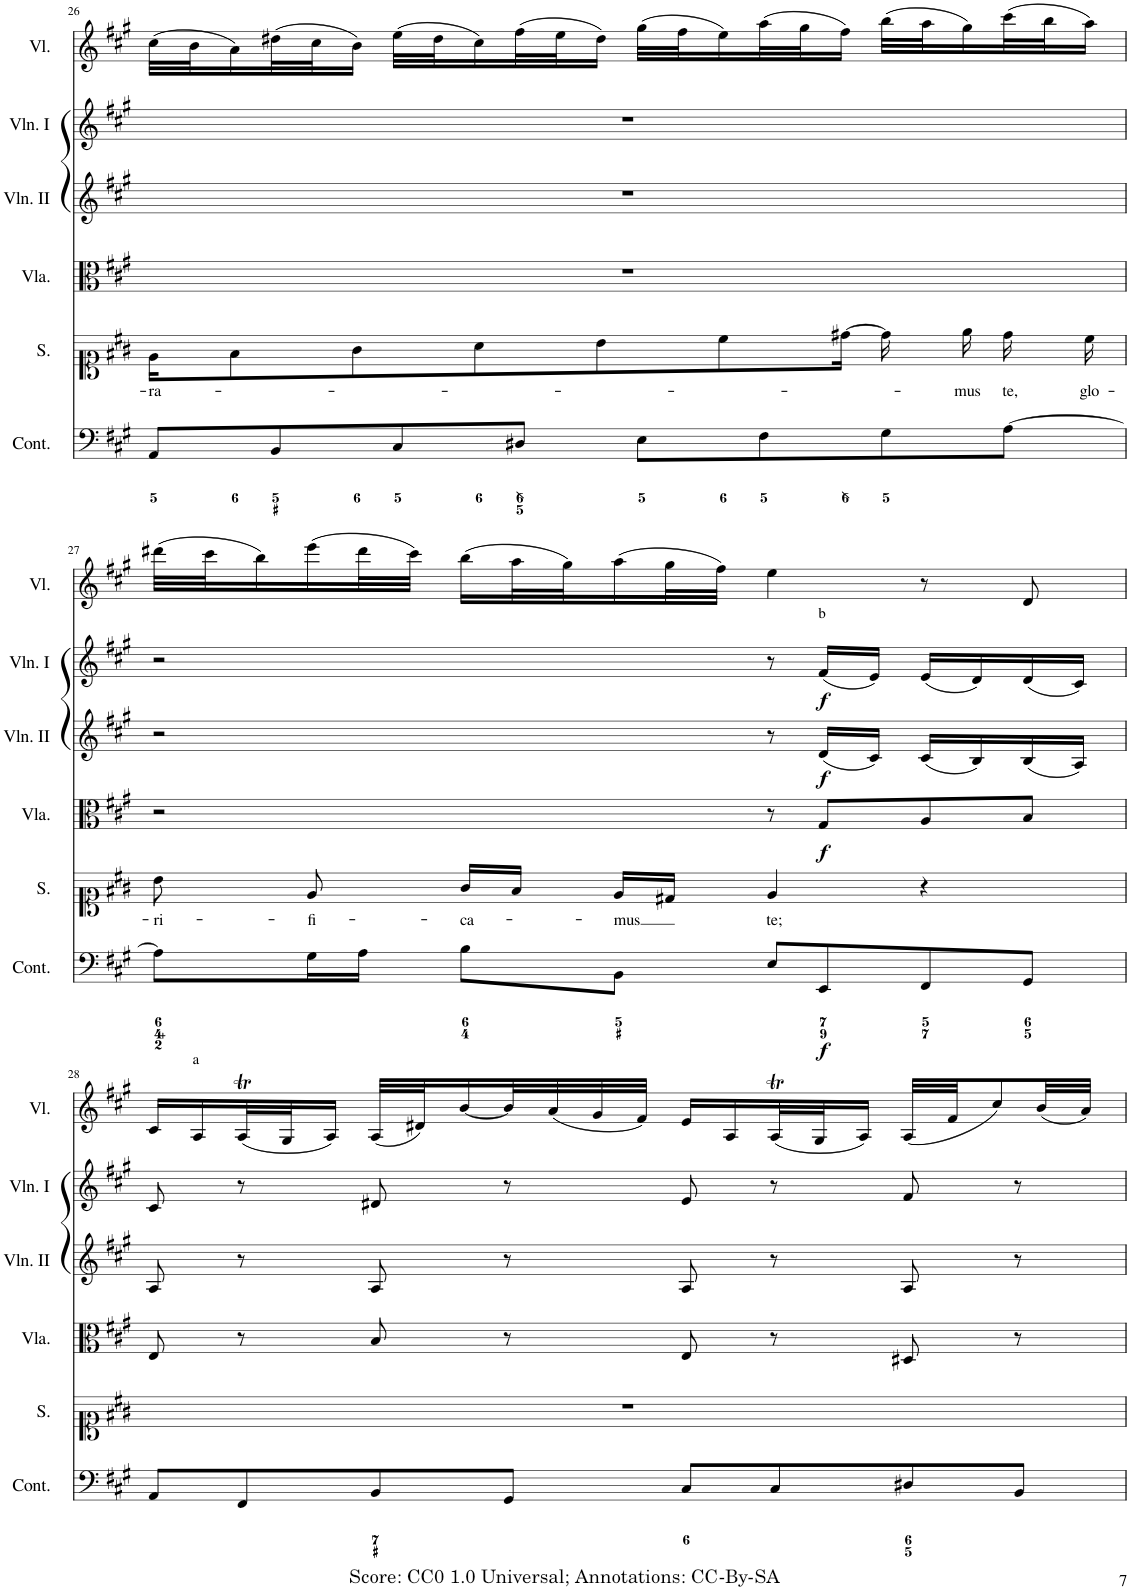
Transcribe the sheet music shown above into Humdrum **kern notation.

**kern	**dynam	**kern	**text	**kern	**dynam	**kern	**dynam	**kern	**dynam	**kern
*part6	*part6	*part5	*part5	*part4	*part4	*part3	*part3	*part2	*part2	*part1
*staff6	*staff6	*staff5	*staff5	*staff4	*staff4	*staff3	*staff3	*staff2	*staff2	*staff1
*I"Continuo	*	*I"Soprano II solo (sic)	*	*I"Viola	*	*I"Violino II	*	*I"Violino I	*	*I"Violino solo
*I'Cont.	*	*I'S.	*	*I'Vla.	*	*I'Vln. II	*	*I'Vln. I	*	*I'Vl.
!!LO:PB:g=z
*clefF4	*	*clefC1	*	*clefC3	*	*clefG2	*	*clefG2	*	*clefG2
*k[f#c#g#]	*	*k[f#c#g#]	*	*k[f#c#g#]	*	*k[f#c#g#]	*	*k[f#c#g#]	*	*k[f#c#g#]
*M4/4	*	*M4/4	*	*M4/4	*	*M4/4	*	*M4/4	*	*M4/4
*met(c)	*	*met(c)	*	*met(c)	*	*met(c)	*	*met(c)	*	*met(c)
=26	=26	=26	=26	=26	=26	=26	=26	=26	=26	=26
!	!	!	!LO:LY:b	!	!	!	!	!	!	!
8AA/L	.	16e\KL	-ra-	1r	.	1r	.	1r	.	(32cc#\LLL
.	.	.	.	.	.	.	.	.	.	32b\J
.	.	8f#\	.	.	.	.	.	.	.	16a\)
8BB/	.	.	.	.	.	.	.	.	.	(32dd#X\L
.	.	.	.	.	.	.	.	.	.	32cc#\J
.	.	8g#\	.	.	.	.	.	.	.	16b\JJ)
8C#/	.	.	.	.	.	.	.	.	.	(32ee\LLL
.	.	.	.	.	.	.	.	.	.	32dd#\J
.	.	8a\	.	.	.	.	.	.	.	16cc#\)
8D#X/J	.	.	.	.	.	.	.	.	.	(32ff#\L
.	.	.	.	.	.	.	.	.	.	32ee\J
.	.	8b\	.	.	.	.	.	.	.	16dd#\JJ)
8E\L	.	.	.	.	.	.	.	.	.	(32gg#\LLL
.	.	.	.	.	.	.	.	.	.	32ff#\J
.	.	8cc#\	.	.	.	.	.	.	.	16ee\)
8F#\	.	.	.	.	.	.	.	.	.	(32aa\L
.	.	.	.	.	.	.	.	.	.	32gg#\J
.	.	[16dd#X\Jk	.	.	.	.	.	.	.	16ff#\JJ)
8G#\	.	16dd#\]	.	.	.	.	.	.	.	(32bb\LLL
.	.	.	.	.	.	.	.	.	.	32aa\J
!	!	!	!LO:LY:b	!	!	!	!	!	!	!
.	.	16ee\	-mus	.	.	.	.	.	.	16gg#\)
!	!	!	!LO:LY:b	!	!	!	!	!	!	!
[8A\J	.	16dd#\	te,	.	.	.	.	.	.	(32ccc#\L
.	.	.	.	.	.	.	.	.	.	32bb\J
!	!	!	!LO:LY:b	!	!	!	!	!	!	!
.	.	16cc#\	glo-	.	.	.	.	.	.	16aa\JJ)
!!LO:LB:g=z
=27	=27	=27	=27	=27	=27	=27	=27	=27	=27	=27
!	!	!	!LO:LY:b	!	!	!	!	!	!	!
8A\L]	.	8b\	-ri-	2r	.	2r	.	2r	.	(32ddd#X\LLL
.	.	.	.	.	.	.	.	.	.	32ccc#\J
.	.	.	.	.	.	.	.	.	.	16bb\)
!	!	!	!LO:LY:b	!	!	!	!	!	!	!
16G#\L	.	8e/	-fi-	.	.	.	.	.	.	(16eee\
16A\JJ	.	.	.	.	.	.	.	.	.	32ddd#\L
.	.	.	.	.	.	.	.	.	.	32ccc#\JJJ)
!	!	!	!LO:LY:b	!	!	!	!	!	!	!
8B\L	.	16g#/LL	-ca-	.	.	.	.	.	.	(16bb\LL
.	.	16f#/JJ	.	.	.	.	.	.	.	32aa\L
.	.	.	.	.	.	.	.	.	.	32gg#\J)
!	!	!	!LO:LY:b	!	!	!	!	!	!	!
8BB\J	.	16e/LL	-mus	.	.	.	.	.	.	(16aa\
.	.	16d#X/JJ	.	.	.	.	.	.	.	32gg#\L
.	.	.	.	.	.	.	.	.	.	32ff#\JJJ)
!	!	!	!LO:LY:b	!	!	!	!	!	!	!
8E/L	.	4e/	te;	8r	.	8r	.	8r	.	4ee\
!	!	!	!	!	!	!	!	!LO:TX:a:t=b	!	!
!	!LO:DY:b	!	!	!	!LO:DY:b	!	!LO:DY:b	!	!LO:DY:b	!
8EE/	f	.	.	8G#/L	f	(16d/LL	f	(16f#/LL	f	.
.	.	.	.	.	.	16c#/JJ)	.	16e/JJ)	.	.
8FF#/	.	4r	.	8A/	.	(16c#/LL	.	(16e/LL	.	8r
.	.	.	.	.	.	16B/)	.	16d/)	.	.
8GG#/J	.	.	.	8B/J	.	(16B/	.	(16d/	.	8d/
.	.	.	.	.	.	16A/JJ)	.	16c#/JJ)	.	.
!!LO:LB:g=z
=28	=28	=28	=28	=28	=28	=28	=28	=28	=28	=28
*	*	*^	*	*	*	*	*	*	*	*
8AA/L	.	1r	4c#	.	8E/	.	8A/	.	8c#/	.	16c#/LL
!	!	!	!	!	!	!	!	!	!	!	!LO:TX:a:t=a
.	.	.	.	.	.	.	.	.	.	.	16A/
8FF#/	.	.	.	.	8r	.	8r	.	8r	.	(32AT/L
.	.	.	.	.	.	.	.	.	.	.	32G#/J
.	.	.	.	.	.	.	.	.	.	.	16A/JJ)
8BB/	.	.	2.ryy	.	8B/	.	8A/	.	8d#X/	.	(32A/LLL
.	.	.	.	.	.	.	.	.	.	.	32d#X/J)
.	.	.	.	.	.	.	.	.	.	.	[16b/
8GG#/J	.	.	.	.	8r	.	8r	.	8r	.	32b/L]
.	.	.	.	.	.	.	.	.	.	.	(32a/
.	.	.	.	.	.	.	.	.	.	.	32g#/
.	.	.	.	.	.	.	.	.	.	.	32f#/JJJ)
8C#/L	.	.	.	.	8E/	.	8A/	.	8e/	.	16e/LL
.	.	.	.	.	.	.	.	.	.	.	16A/
8C#/	.	.	.	.	8r	.	8r	.	8r	.	(32AT/L
.	.	.	.	.	.	.	.	.	.	.	32G#/J
.	.	.	.	.	.	.	.	.	.	.	16A/JJ)
8D#X/	.	.	.	.	8D#X/	.	8A/	.	8f#/	.	(32A/LLL
.	.	.	.	.	.	.	.	.	.	.	32f#/JJ
.	.	.	.	.	.	.	.	.	.	.	8cc#/)
8BB/J	.	.	.	.	8r	.	8r	.	8r	.	.
.	.	.	.	.	.	.	.	.	.	.	(32b/LL
.	.	.	.	.	.	.	.	.	.	.	32a/JJJ)
*	*	*v	*v	*	*	*	*	*	*	*	*
=	=	=	=	=	=	=	=	=	=	=
*-	*-	*-	*-	*-	*-	*-	*-	*-	*-	*-
